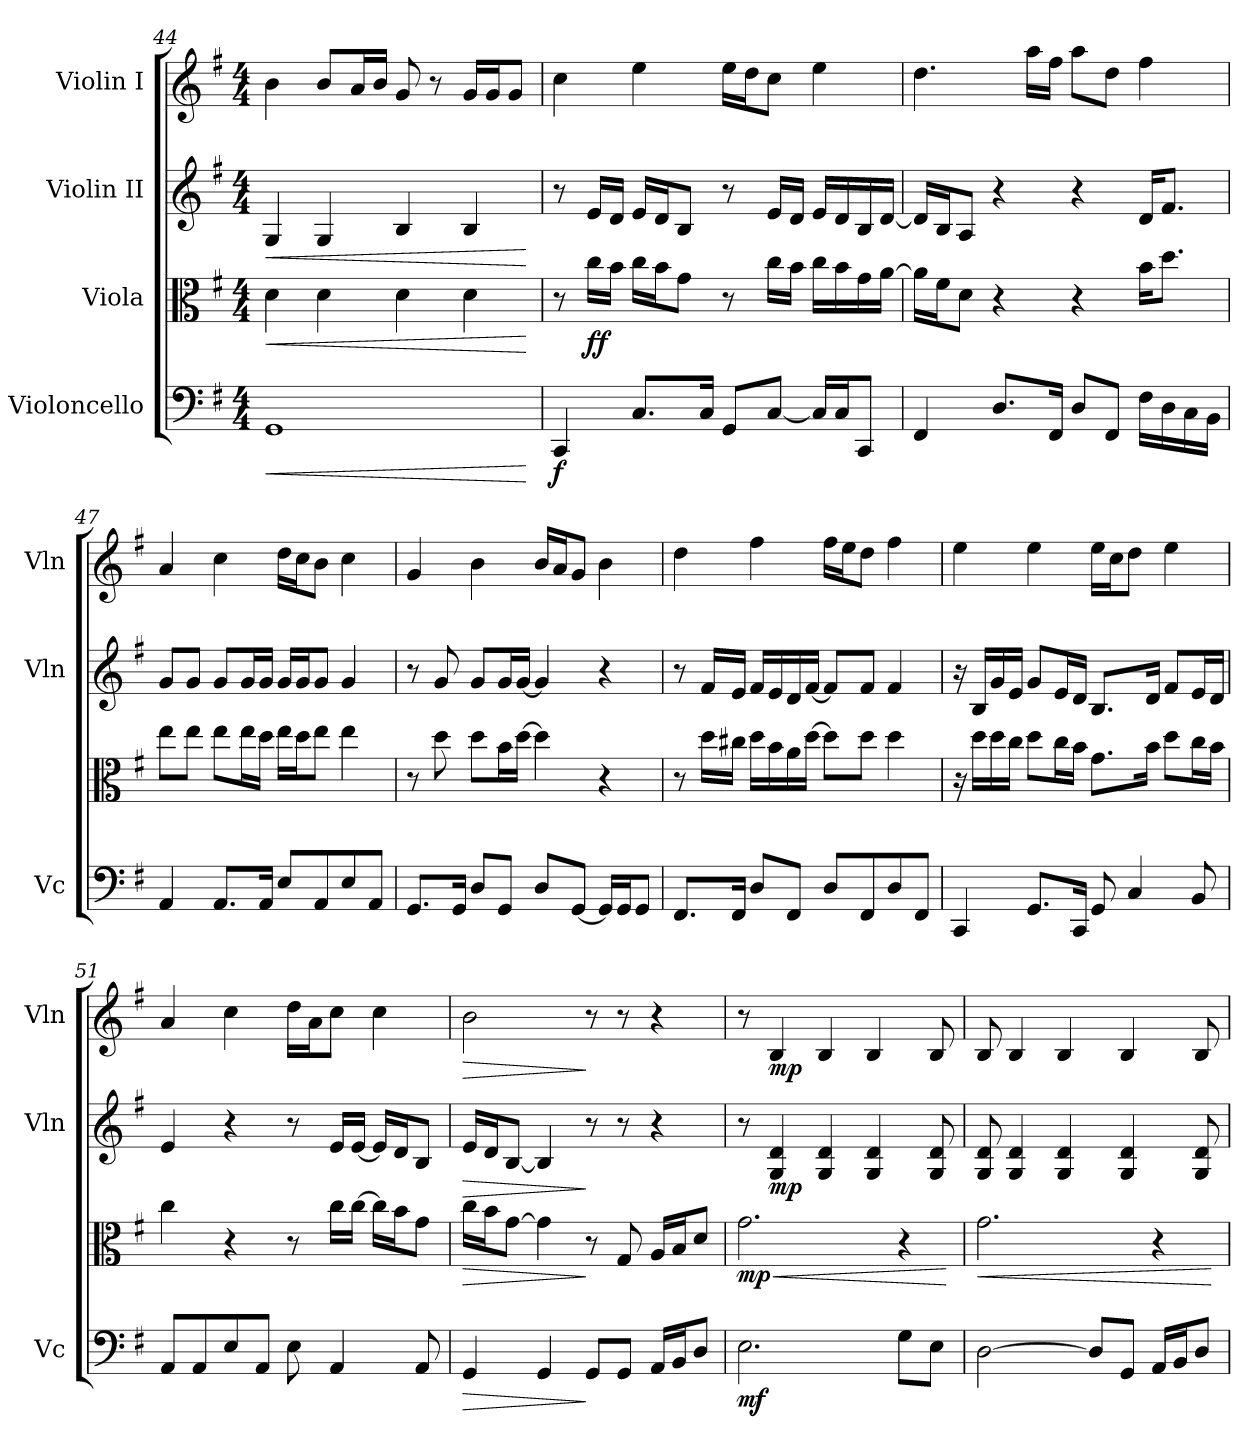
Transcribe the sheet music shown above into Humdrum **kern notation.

**kern	**dynam	**kern	**dynam	**kern	**dynam	**kern	**dynam
*part4	*part4	*part3	*part3	*part2	*part2	*part1	*part1
*staff4	*staff4	*staff3	*staff3	*staff2	*staff2	*staff1	*staff1
*I"Violoncello	*	*I"Viola	*	*I"Violin II	*	*I"Violin I	*
*I'Vc	*	*	*	*I'Vln	*	*I'Vln	*
!!LO:PB:g=z
*clefF4	*	*clefC3	*	*clefG2	*	*clefG2	*
*k[f#]	*	*k[f#]	*	*k[f#]	*	*k[f#]	*
*M4/4	*	*M4/4	*	*M4/4	*	*M4/4	*
=44	=44	=44	=44	=44	=44	=44	=44
!	!LO:HP:b	!	!LO:HP:b	!	!LO:HP:b	!	!
1GG	<	4d\	<	4G/	<	4b\	.
.	.	4d\	.	4G/	.	8b/L	.
.	.	.	.	.	.	16a/L	.
.	.	.	.	.	.	16b/JJ	.
.	.	4d\	.	4B/	.	8g/	.
.	.	.	.	.	.	8r	.
.	.	4d\	.	4B/	.	16g/LL	.
.	.	.	.	.	.	16g/J	.
.	.	.	.	.	.	8g/J	.
.	[	.	[	.	[	.	.
=45	=45	=45	=45	=45	=45	=45	=45
!	!LO:DY:b	!	!	!	!	!	!
4CC/	f	8r	.	8r	.	4cc\	.
!	!	!	!LO:DY:b	!	!	!	!
.	.	16cc\LL	ff	16e/LL	.	.	.
.	.	16b\JJ	.	16d/JJ	.	.	.
8.C/L	.	16cc\LL	.	16e/LL	.	4ee\	.
.	.	16b\J	.	16d/J	.	.	.
.	.	8g\J	.	8B/J	.	.	.
16C/Jk	.	.	.	.	.	.	.
8GG/L	.	8r	.	8r	.	16ee\LL	.
.	.	.	.	.	.	16dd\J	.
[8C/J	.	16cc\LL	.	16e/LL	.	8cc\J	.
.	.	16b\JJ	.	16d/JJ	.	.	.
16C/LL]	.	16cc\LL	.	16e/LL	.	4ee\	.
16C/J	.	16b\	.	16d/	.	.	.
8CC/J	.	16g\	.	16B/	.	.	.
.	.	[16a\JJ	.	[16d/JJ	.	.	.
=46	=46	=46	=46	=46	=46	=46	=46
4FF#/	.	16a\LL]	.	16d/LL]	.	4.dd\	.
.	.	16f#\J	.	16B/J	.	.	.
.	.	8d\J	.	8A/J	.	.	.
8.D/L	.	4r	.	4r	.	.	.
.	.	.	.	.	.	16aa\LL	.
16FF#/Jk	.	.	.	.	.	16ff#\JJ	.
8D/L	.	4r	.	4r	.	8aa\L	.
8FF#/J	.	.	.	.	.	8dd\J	.
16F#\LL	.	16b\KL	.	16d/KL	.	4ff#\	.
16D\	.	8.dd\J	.	8.f#/J	.	.	.
16C\	.	.	.	.	.	.	.
16BB\JJ	.	.	.	.	.	.	.
!!LO:LB:g=z
=47	=47	=47	=47	=47	=47	=47	=47
4AA/	.	8ee\L	.	8g/L	.	4a/	.
.	.	8ee\J	.	8g/J	.	.	.
8.AA/L	.	8ee\L	.	8g/L	.	4cc\	.
.	.	16ee\L	.	16g/L	.	.	.
16AA/Jk	.	16dd\JJ	.	16g/JJ	.	.	.
8E/L	.	16ee\LL	.	16g/LL	.	16dd\LL	.
.	.	16dd\J	.	16g/J	.	16cc\J	.
8AA/	.	8ee\J	.	8g/J	.	8b\J	.
8E/	.	4ee\	.	4g/	.	4cc\	.
8AA/J	.	.	.	.	.	.	.
=48	=48	=48	=48	=48	=48	=48	=48
8.GG/L	.	8r	.	8r	.	4g/	.
.	.	8dd\	.	8g/	.	.	.
16GG/Jk	.	.	.	.	.	.	.
8D/L	.	8dd\L	.	8g/L	.	4b\	.
8GG/J	.	16b\L	.	16g/L	.	.	.
.	.	[16dd\JJ	.	[16g/JJ	.	.	.
8D/L	.	4dd\]	.	4g/]	.	16b/LL	.
.	.	.	.	.	.	16a/J	.
[8GG/J	.	.	.	.	.	8g/J	.
16GG/LL]	.	4r	.	4r	.	4b\	.
16GG/J	.	.	.	.	.	.	.
8GG/J	.	.	.	.	.	.	.
=49	=49	=49	=49	=49	=49	=49	=49
8.FF#/L	.	8r	.	8r	.	4dd\	.
.	.	16dd\LL	.	16f#/LL	.	.	.
16FF#/Jk	.	16cc#X\JJ	.	16e/JJ	.	.	.
8D/L	.	16dd\LL	.	16f#/LL	.	4ff#\	.
.	.	16b\	.	16e/	.	.	.
8FF#/J	.	16a\	.	16d/	.	.	.
.	.	[16dd\JJ	.	[16f#/JJ	.	.	.
8D/L	.	8dd\L]	.	8f#/L]	.	16ff#\LL	.
.	.	.	.	.	.	16ee\J	.
8FF#/	.	8dd\J	.	8f#/J	.	8dd\J	.
8D/	.	4dd\	.	4f#/	.	4ff#\	.
8FF#/J	.	.	.	.	.	.	.
!!LO:LB:g=z
=50	=50	=50	=50	=50	=50	=50	=50
4CC/	.	16r	.	16r	.	4ee\	.
.	.	16dd\LL	.	16B/LL	.	.	.
.	.	16dd\	.	16g/	.	.	.
.	.	16cc\JJ	.	16e/JJ	.	.	.
8.GG/L	.	8dd\L	.	8g/L	.	4ee\	.
.	.	16cc\L	.	16e/L	.	.	.
16CC/Jk	.	16b\JJ	.	16d/JJ	.	.	.
8GG/	.	8.g\L	.	8.B/L	.	16ee\LL	.
.	.	.	.	.	.	16cc\J	.
4C/	.	.	.	.	.	8dd\J	.
.	.	16b\Jk	.	16d/Jk	.	.	.
.	.	8dd\L	.	8f#/L	.	4ee\	.
8BB/	.	16cc\L	.	16e/L	.	.	.
.	.	16b\JJ	.	16d/JJ	.	.	.
=51	=51	=51	=51	=51	=51	=51	=51
8AA/L	.	4cc\	.	4e/	.	4a/	.
8AA/	.	.	.	.	.	.	.
8E/	.	4r	.	4r	.	4cc\	.
8AA/J	.	.	.	.	.	.	.
8E\	.	8r	.	8r	.	16dd\LL	.
.	.	.	.	.	.	16a\J	.
4AA/	.	16cc\LL	.	16e/LL	.	8cc\J	.
.	.	[16cc\JJ	.	[16e/JJ	.	.	.
.	.	16cc\LL]	.	16e/LL]	.	4cc\	.
.	.	16b\J	.	16d/J	.	.	.
8AA/	.	8g\J	.	8B/J	.	.	.
=52	=52	=52	=52	=52	=52	=52	=52
!	!LO:HP:b	!	!LO:HP:b	!	!LO:HP:b	!	!LO:HP:b
4GG/	>	16cc\LL	>	16e/LL	>	2b\	>
.	.	16b\J	.	16d/J	.	.	.
.	.	[8g\J	.	[8B/J	.	.	.
4GG/	.	4g\]	.	4B/]	.	.	.
8GG/L	]	8r	]	8r	]	8r	]
8GG/J	.	8G/	.	8r	.	8r	.
16AA/LL	.	16A/LL	.	4r	.	4r	.
16BB/J	.	16B/J	.	.	.	.	.
8D/J	.	8d/J	.	.	.	.	.
!!LO:PB:g=z
=53	=53	=53	=53	=53	=53	=53	=53
!	!LO:DY:b	!	!LO:HP:b	!	!	!	!
!	!	!	!LO:DY:n=1:b	!	!	!	!
2.E\	mf	2.g\	< mp	8r	.	8r	.
!	!	!	!	!	!LO:DY:b	!	!LO:DY:b
.	.	.	.	4G/ 4d/	mp	4B/	mp
.	.	.	.	4G/ 4d/	.	4B/	.
.	.	.	.	4G/ 4d/	.	4B/	.
8G\L	.	4r	.	.	.	.	.
8E\J	.	.	.	8G/ 8d/	.	8B/	.
.	.	.	[	.	.	.	.
=54	=54	=54	=54	=54	=54	=54	=54
!	!	!	!LO:HP:b	!	!	!	!
[2D\	.	2.g\	<	8G/ 8d/	.	8B/	.
.	.	.	.	4G/ 4d/	.	4B/	.
.	.	.	.	4G/ 4d/	.	4B/	.
8D/L]	.	.	.	.	.	.	.
8GG/J	.	.	.	4G/ 4d/	.	4B/	.
16AA/LL	.	4r	.	.	.	.	.
16BB/J	.	.	.	.	.	.	.
8D/J	.	.	.	8G/ 8d/	.	8B/	.
.	.	.	[	.	.	.	.
=	=	=	=	=	=	=	=
*-	*-	*-	*-	*-	*-	*-	*-
